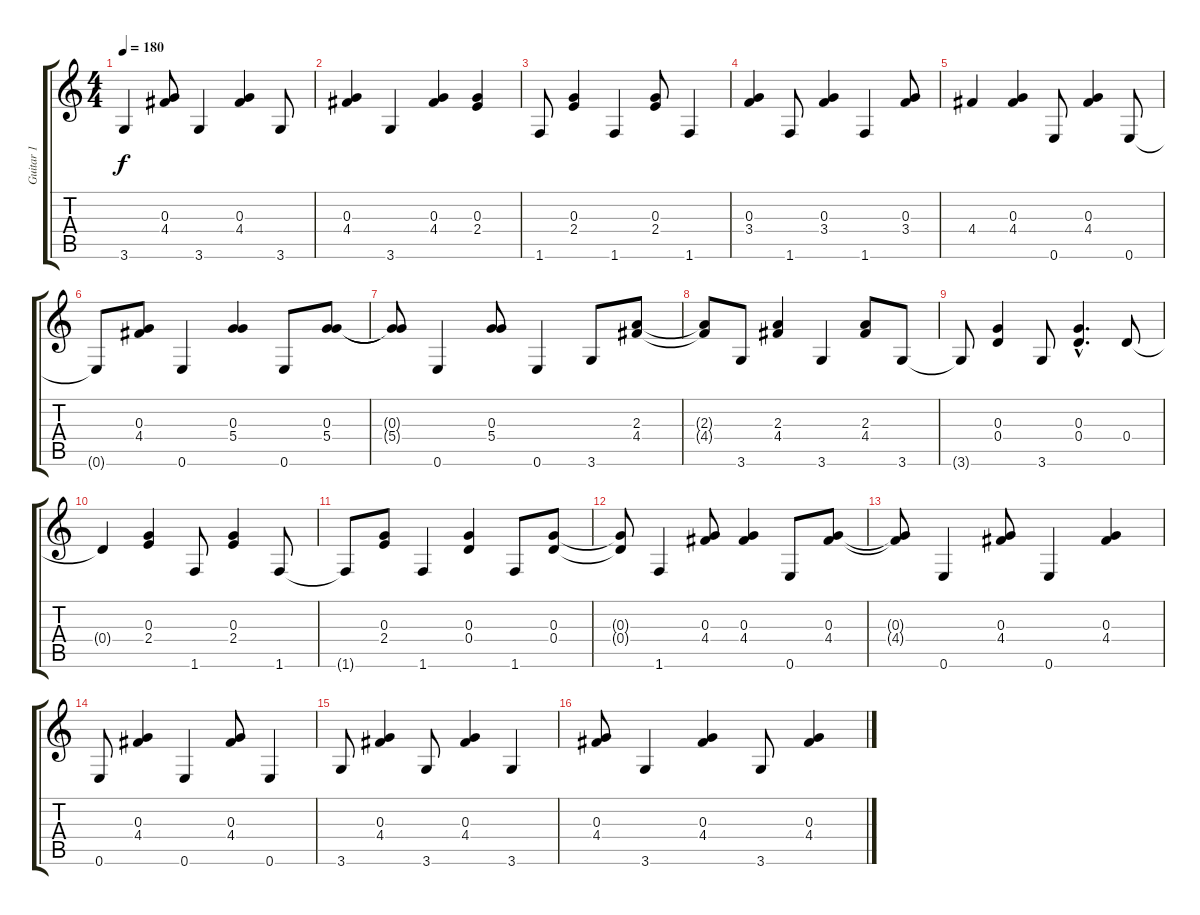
\track ("Guitar 1" "Guitar 1") {instrument distortionguitar}
\staff {score tabs}
\tuning (E4 B3 G3 D3 A2 E2) {hide}
\ts (4 4)
\tempo 180
\clef g2
\ks c
3.6.4{dy f instrument electricguitarclean} (0.3 4.4).8 3.6.4 (0.3 4.4).4 3.6.8 |
(0.3 4.4).4{instrument electricguitarclean} 3.6.4 (0.3 4.4).4 (0.3 2.4).4 |
1.6.8{instrument electricguitarclean} (0.3 2.4).4 1.6.4 (0.3 2.4).8 1.6.4 |
(0.3 3.4).4{instrument electricguitarclean} 1.6.8 (0.3 3.4).4 1.6.4 (0.3 3.4).8 |
4.4.4{instrument electricguitarclean} (0.3 4.4).4 0.6.8 (0.3 4.4).4 0.6.8 |
0.6{t}.8{instrument electricguitarclean} (0.3 4.4).8 0.6.4 (0.3 5.4).4 0.6.8 (0.3 5.4).8 |
(0.3{t} 5.4{t}).8{instrument electricguitarclean} 0.6.4 (0.3 5.4).8 0.6.4 3.6.8 (2.3 4.4).8 |
(2.3{t} 4.4{t}).8{instrument electricguitarclean} 3.6.8 (2.3 4.4).4 3.6.4 (2.3 4.4).8 3.6.8 |
3.6{t}.8{instrument electricguitarclean} (0.3 0.4).4 3.6.8 (0.3{hac} 0.4{hac}).4{d} 0.4.8 |
0.4{t}.4{instrument electricguitarclean} (0.3 2.4).4 1.6.8 (0.3 2.4).4 1.6.8 |
1.6{t}.8{instrument electricguitarclean} (0.3 2.4).8 1.6.4 (0.3 0.4).4 1.6.8 (0.3 0.4).8 |
(0.3{t} 0.4{t}).8{instrument electricguitarclean} 1.6.4 (0.3 4.4).8 (0.3 4.4).4 0.6.8 (0.3 4.4).8 |
(0.3{t} 4.4{t}).8{instrument electricguitarclean} 0.6.4 (0.3 4.4).8 0.6.4 (0.3 4.4).4 |
0.6.8{instrument electricguitarclean} (0.3 4.4).4 0.6.4 (0.3 4.4).8 0.6.4 |
3.6.8{instrument electricguitarclean} (0.3 4.4).4 3.6.8 (0.3 4.4).4 3.6.4 |
(0.3 4.4).8{instrument electricguitarclean} 3.6.4 (0.3 4.4).4 3.6.8 (0.3 4.4).4
